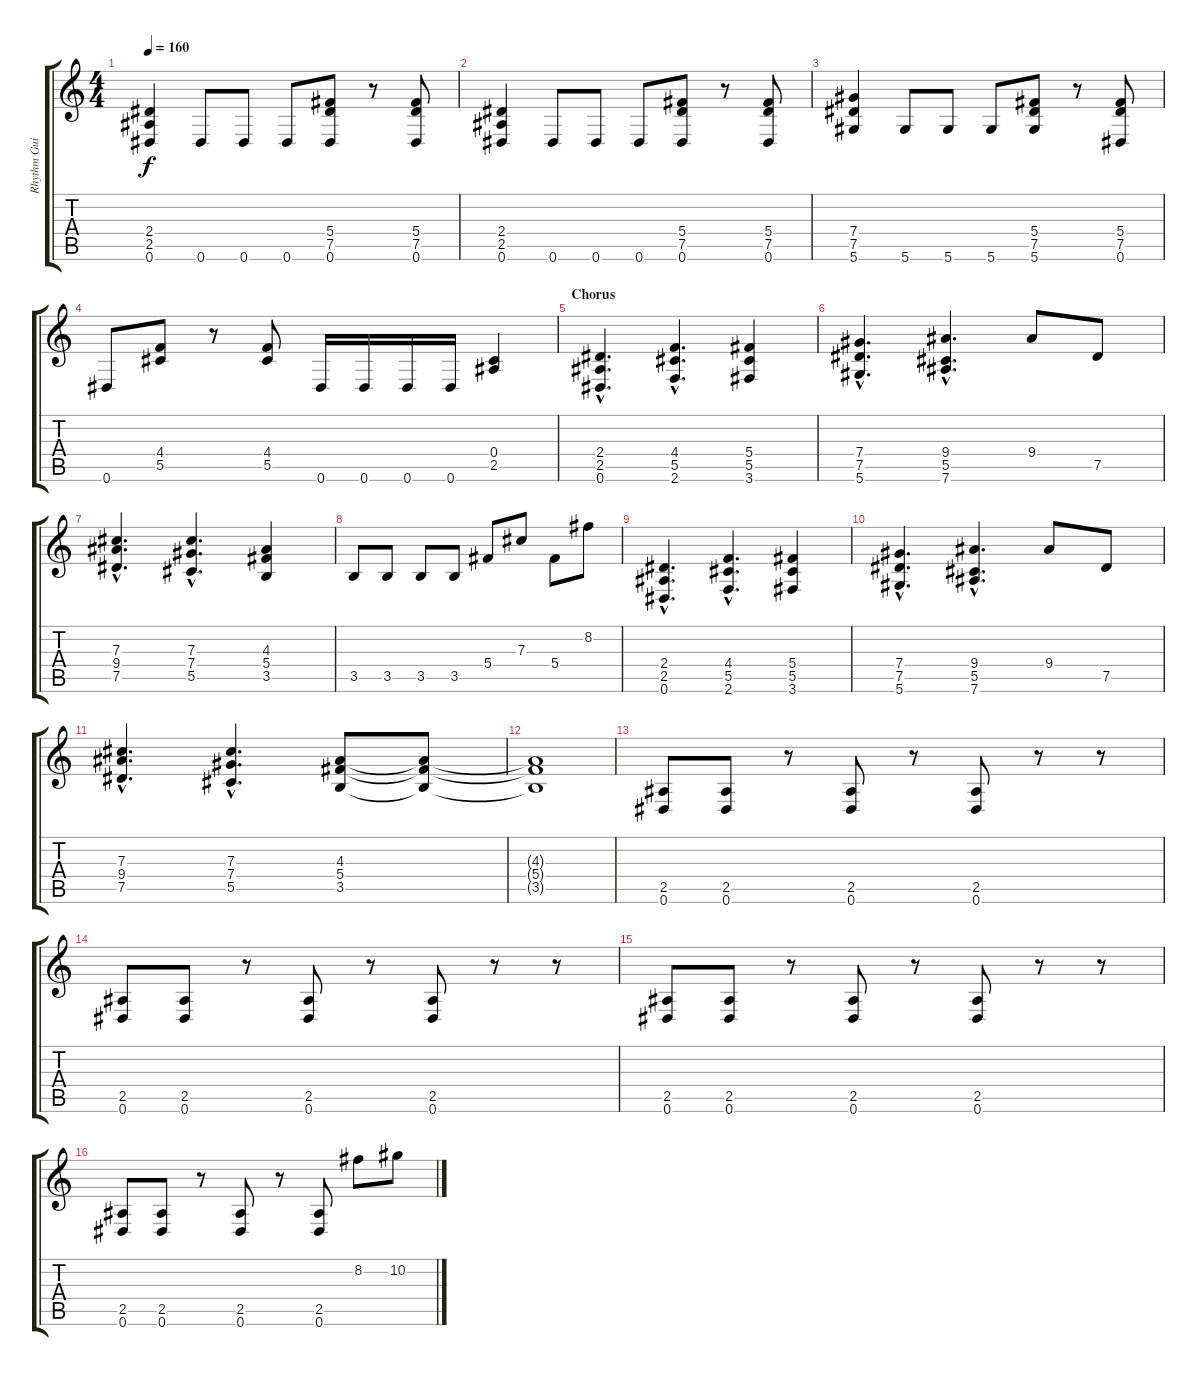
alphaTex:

\track ("Rhythm Guitar II" "Rhythm Gui") {instrument distortionguitar}
\staff {score tabs}
\tuning (Eb4 Bb3 Gb3 Db3 Ab2 Eb2) {hide}
\ts (4 4)
\tempo 160
\clef g2
\ks c
(2.4 2.5 0.6).4{dy f} 0.6.8 0.6.8 0.6.8 (5.4 7.5 0.6).8 r.8 (5.4 7.5 0.6).8 |
(2.4 2.5 0.6).4 0.6.8 0.6.8 0.6.8 (5.4 7.5 0.6).8 r.8 (5.4 7.5 0.6).8 |
(7.4 7.5 5.6).4 5.6.8 5.6.8 5.6.8 (5.4 7.5 5.6).8 r.8 (5.4 7.5 0.6).8 |
0.6.8 (4.4 5.5).8 r.8 (4.4 5.5).8 0.6.16 0.6.16 0.6.16 0.6.16 (0.4 2.5).4 |
\section ("" "Chorus")
(2.4{hac} 2.5{hac} 0.6{hac}).4{d} (4.4{hac} 5.5{hac} 2.6{hac}).4{d} (5.4 5.5 3.6).4 |
(7.4{hac} 7.5{hac} 5.6{hac}).4{d} (9.4{hac} 5.5{hac} 7.6{hac}).4{d} 9.4.8 7.5.8 |
(7.3{hac} 9.4{hac} 7.5{hac}).4{d} (7.3{hac} 7.4{hac} 5.5{hac}).4{d} (4.3 5.4 3.5).4 |
3.5.8 3.5.8 3.5.8 3.5.8 5.4.8 7.3.8 5.4.8 8.2.8 |
(2.4{hac} 2.5{hac} 0.6{hac}).4{d} (4.4{hac} 5.5{hac} 2.6{hac}).4{d} (5.4 5.5 3.6).4 |
(7.4{hac} 7.5{hac} 5.6{hac}).4{d} (9.4{hac} 5.5{hac} 7.6{hac}).4{d} 9.4.8 7.5.8 |
(7.3{hac} 9.4{hac} 7.5{hac}).4{d} (7.3{hac} 7.4{hac} 5.5{hac}).4{d} (4.3 5.4 3.5).8 (4.3{t} 5.4{t} 3.5{t}).8 |
(4.3{t} 5.4{t} 3.5{t}).1 |
(2.5 0.6).8 (2.5 0.6).8 r.8 (2.5 0.6).8 r.8 (2.5 0.6).8 r.8 r.8 |
(2.5 0.6).8 (2.5 0.6).8 r.8 (2.5 0.6).8 r.8 (2.5 0.6).8 r.8 r.8 |
(2.5 0.6).8 (2.5 0.6).8 r.8 (2.5 0.6).8 r.8 (2.5 0.6).8 r.8 r.8 |
(2.5 0.6).8 (2.5 0.6).8 r.8 (2.5 0.6).8 r.8 (2.5 0.6).8 8.2.8 10.2.8
